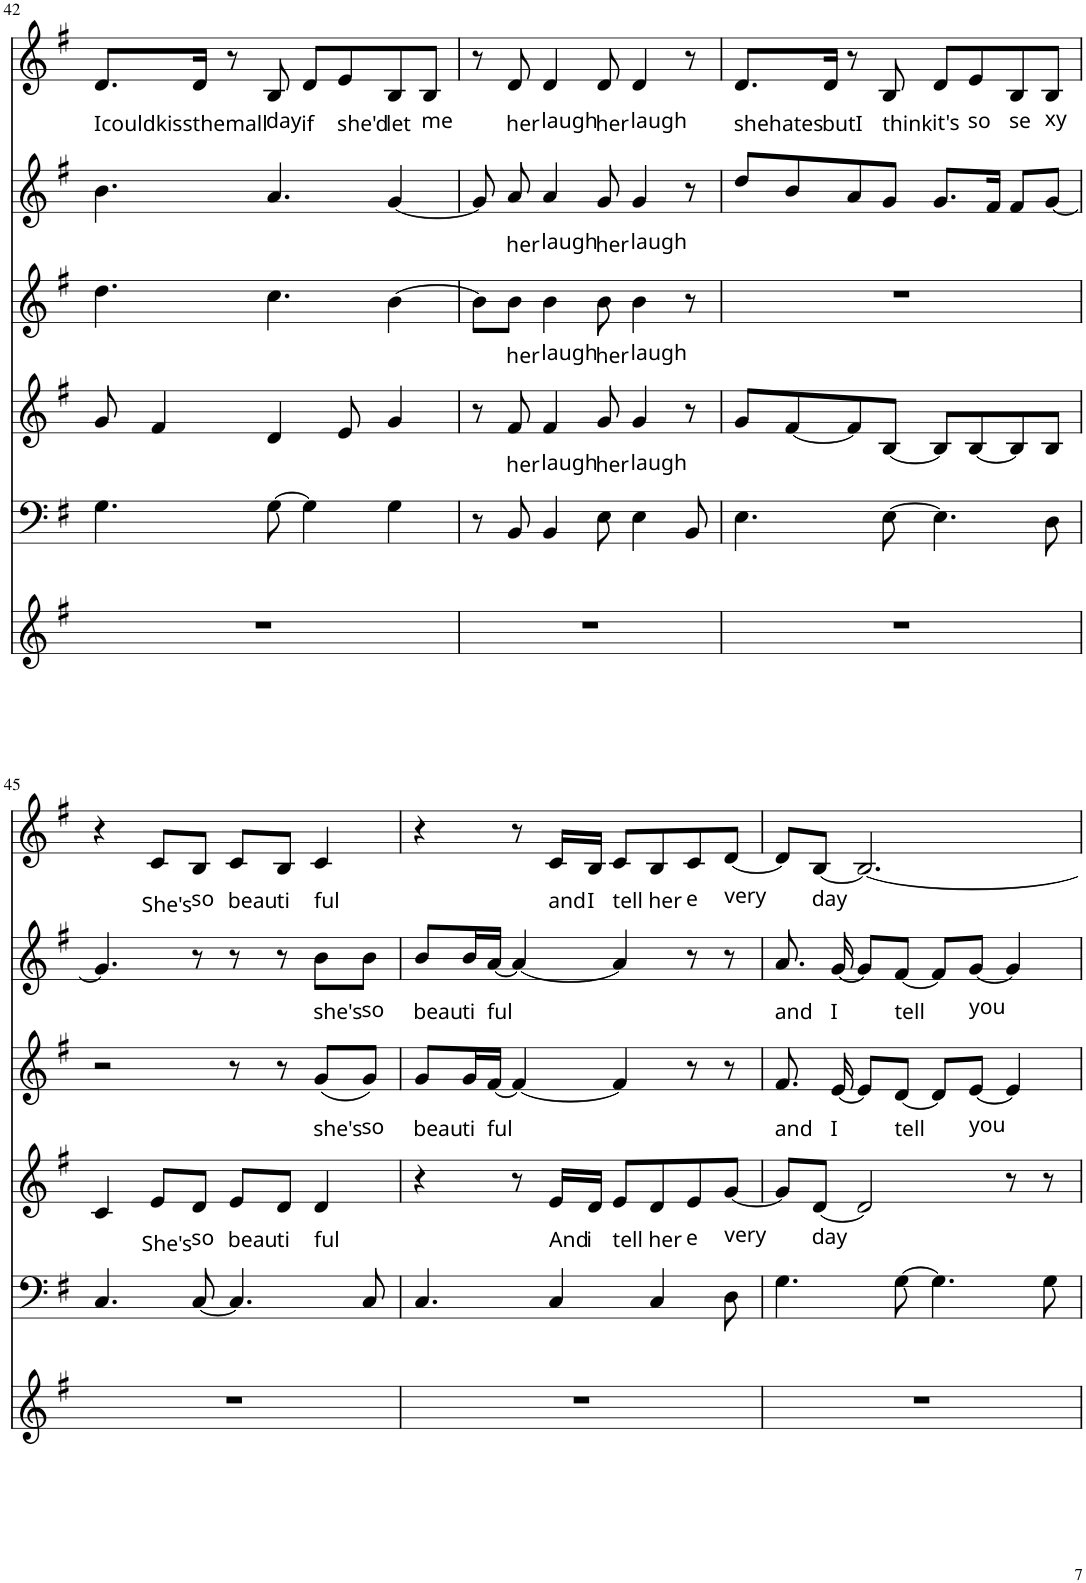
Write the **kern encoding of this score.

**kern	**kern	**kern	**text	**kern	**text	**kern	**text	**kern	**text
*part6	*part5	*part4	*part4	*part3	*part3	*part2	*part2	*part1	*part1
*staff6	*staff5	*staff4	*staff4	*staff3	*staff3	*staff2	*staff2	*staff1	*staff1
*I"Alto	*I"Alto	*I"Mezzosoprano	*	*I"Soprano	*	*I"Alto/Lead 2	*	*I"Lead	*
!!LO:PB:g=z
*clefG2	*clefF4	*clefG2	*	*clefG2	*	*clefG2	*	*clefG2	*
*k[f#]	*k[f#]	*k[f#]	*	*k[f#]	*	*k[f#]	*	*k[f#]	*
*M4/4	*M4/4	*M4/4	*	*M4/4	*	*M4/4	*	*M4/4	*
=42	=42	=42	=42	=42	=42	=42	=42	=42	=42
!	!	!	!	!	!	!	!	!	!LO:LY:b
1r	4.G\	8g/	.	4.dd\	.	4.b\	.	8.d/L	Icouldkiss
.	.	4f#/	.	.	.	.	.	.	.
!	!	!	!	!	!	!	!	!	!LO:LY:b
.	.	.	.	.	.	.	.	16d/JL	themall
.	.	.	.	.	.	.	.	8r	.
!	!	!	!	!	!	!	!	!	!LO:LY:b
.	[8G\	4d/	.	4.cc\	.	4.a/	.	8B/	day
!	!	!	!	!	!	!	!	!	!LO:LY:b
.	4G\]	.	.	.	.	.	.	8d/L	if
!	!	!	!	!	!	!	!	!	!LO:LY:b
.	.	8e/	.	.	.	.	.	8e/	she'd
!	!	!	!	!	!	!	!	!	!LO:LY:b
.	4G\	4g/	.	[4b\	.	[4g/	.	8B/	let
!	!	!	!	!	!	!	!	!	!LO:LY:b
.	.	.	.	.	.	.	.	8B/J	me
=43	=43	=43	=43	=43	=43	=43	=43	=43	=43
1r	8r	8r	.	8b\L]	.	8g/]	.	8r	.
!	!	!	!LO:LY:b	!	!LO:LY:b	!	!LO:LY:b	!	!LO:LY:b
.	8BB/	8f#/	her	8b\J	her	8a/	her	8d/	her
!	!	!	!LO:LY:b	!	!LO:LY:b	!	!LO:LY:b	!	!LO:LY:b
.	4BB/	4f#/	laugh	4b\	laugh	4a/	laugh	4d/	laugh
!	!	!	!LO:LY:b	!	!LO:LY:b	!	!LO:LY:b	!	!LO:LY:b
.	8E\	8g/	her	8b\	her	8g/	her	8d/	her
!	!	!	!LO:LY:b	!	!LO:LY:b	!	!LO:LY:b	!	!LO:LY:b
.	4E\	4g/	laugh	4b\	laugh	4g/	laugh	4d/	laugh
.	8BB/	8r	.	8r	.	8r	.	8r	.
=44	=44	=44	=44	=44	=44	=44	=44	=44	=44
!	!	!	!	!	!	!	!	!	!LO:LY:b
1r	4.E\	8g/L	.	1r	.	8dd/L	.	8.d/L	shehates
.	.	[8f#/	.	.	.	8b/	.	.	.
!	!	!	!	!	!	!	!	!	!LO:LY:b
.	.	.	.	.	.	.	.	16d/JL	butI
.	.	8f#/]	.	.	.	8a/	.	8r	.
!	!	!	!	!	!	!	!	!	!LO:LY:b
.	[8E\	[8B/J	.	.	.	8g/J	.	8B/	think
!	!	!	!	!	!	!	!	!	!LO:LY:b
.	4.E\]	8B/L]	.	.	.	8.g/L	.	8d/L	it's
!	!	!	!	!	!	!	!	!	!LO:LY:b
.	.	[8B/	.	.	.	.	.	8e/	so
.	.	.	.	.	.	16f#/Jk	.	.	.
!	!	!	!	!	!	!	!	!	!LO:LY:b
.	.	8B/]	.	.	.	8f#/L	.	8B/	se
!	!	!	!	!	!	!	!	!	!LO:LY:b
.	8D\	8B/J	.	.	.	[8g/J	.	8B/J	xy
!!LO:LB:g=z
=45	=45	=45	=45	=45	=45	=45	=45	=45	=45
1r	4.C/	4c/	.	2r	.	4.g/]	.	4r	.
!	!	!	!LO:LY:b	!	!	!	!	!	!LO:LY:b
.	.	8e/L	She's	.	.	.	.	8c/L	She's
!	!	!	!LO:LY:b	!	!	!	!	!	!LO:LY:b
.	[8C/	8d/J	so	.	.	8r	.	8B/J	so
!	!	!	!LO:LY:b	!	!	!	!	!	!LO:LY:b
.	4.C/]	8e/L	beau	8r	.	8r	.	8c/L	beau
!	!	!	!LO:LY:b	!	!	!	!	!	!LO:LY:b
.	.	8d/J	ti	8r	.	8r	.	8B/J	ti
!	!	!	!LO:LY:b	!	!LO:LY:b	!	!LO:LY:b	!	!LO:LY:b
.	.	4d/	ful	(8g/L	she's	8b\L	she's	4c/	ful
!	!	!	!	!	!LO:LY:b	!	!LO:LY:b	!	!
.	8C/	.	.	8g/J)	so	8b\J	so	.	.
=46	=46	=46	=46	=46	=46	=46	=46	=46	=46
!	!	!	!	!	!LO:LY:b	!	!LO:LY:b	!	!
1r	4.C/	4r	.	8g/L	beau	8b/L	beau	4r	.
!	!	!	!	!	!LO:LY:b	!	!LO:LY:b	!	!
.	.	.	.	16g/L	ti	16b/L	ti	.	.
!	!	!	!	!	!LO:LY:b	!	!LO:LY:b	!	!
.	.	.	.	[16f#/JJ	ful	[16a/JJ	ful	.	.
.	.	8r	.	4f#/_	.	4a/_	.	8r	.
!	!	!	!LO:LY:b	!	!	!	!	!	!LO:LY:b
.	4C/	16e/LL	And	.	.	.	.	16c/LL	and
!	!	!	!LO:LY:b	!	!	!	!	!	!LO:LY:b
.	.	16d/JJ	i	.	.	.	.	16B/JJ	I
!	!	!	!LO:LY:b	!	!	!	!	!	!LO:LY:b
.	.	8e/L	tell	4f#/]	.	4a/]	.	8c/L	tell
!	!	!	!LO:LY:b	!	!	!	!	!	!LO:LY:b
.	4C/	8d/	her	.	.	.	.	8B/	her
!	!	!	!LO:LY:b	!	!	!	!	!	!LO:LY:b
.	.	8e/	e	8r	.	8r	.	8c/	e
!	!	!	!LO:LY:b	!	!	!	!	!	!LO:LY:b
.	8D\	[8g/J	very	8r	.	8r	.	[8d/J	very
=47	=47	=47	=47	=47	=47	=47	=47	=47	=47
!	!	!	!	!	!LO:LY:b	!	!LO:LY:b	!	!
1r	4.G\	8g/L]	.	8.f#/	and	8.a/	and	8d/L]	.
!	!	!	!LO:LY:b	!	!	!	!	!	!LO:LY:b
.	.	[8d/J	day	.	.	.	.	[8B/J	day
!	!	!	!	!	!LO:LY:b	!	!LO:LY:b	!	!
.	.	.	.	[16e/	I	[16g/	I	.	.
.	.	2d/]	.	8e/L]	.	8g/L]	.	2.B/_	.
!	!	!	!	!	!LO:LY:b	!	!LO:LY:b	!	!
.	[8G\	.	.	[8d/J	tell	[8f#/J	tell	.	.
.	4.G\]	.	.	8d/L]	.	8f#/L]	.	.	.
!	!	!	!	!	!LO:LY:b	!	!LO:LY:b	!	!
.	.	.	.	[8e/J	you	[8g/J	you	.	.
.	.	8r	.	4e/]	.	4g/]	.	.	.
.	8G\	8r	.	.	.	.	.	.	.
=	=	=	=	=	=	=	=	=	=
*-	*-	*-	*-	*-	*-	*-	*-	*-	*-
